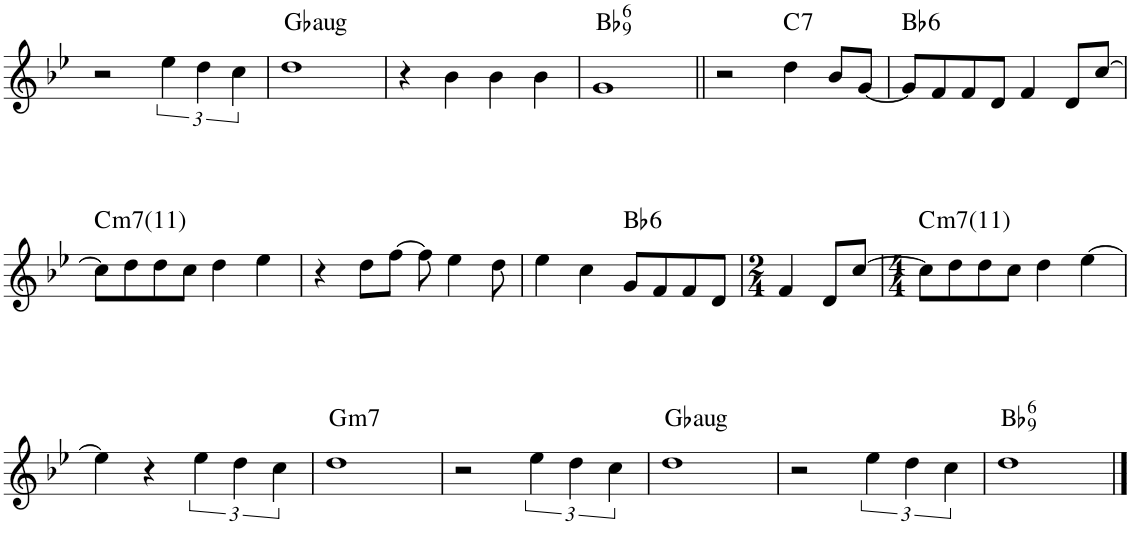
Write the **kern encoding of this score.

**kern	**harte
*part1	*part1
*staff1	*
*I"Piano	*
*I'Pno.	*
!!LO:PB:g=z
*clefG2	*
*k[b-e-]	*
*M4/4	*
=53	=53
2r	.
6ee-\	.
6dd\	.
6cc\	.
=54	=54
!	!LO:H:kt=aug
1dd	Gb:aug
=55	=55
4r	.
4b-\	.
4b-\	.
4b-\	.
=56	=56
!	!LO:H:kt=6
1g	Bb:maj6(9)
=57||	=57||
2r	.
!	!LO:H:kt=7
4dd\	C:7
8b-/L	.
[8g/J	.
=58	=58
!	!LO:H:kt=6
8g/L]	Bb:maj6
8f/	.
8f/	.
8d/J	.
4f/	.
8d/L	.
[8cc/J	.
!!LO:LB:g=z
=59	=59
!	!LO:H:kt=m7
8cc\L]	C:min7(11)
8dd\	.
8dd\	.
8cc\J	.
4dd\	.
4ee-\	.
=60	=60
4r	.
8dd\L	.
[8ff\J	.
8ff\]	.
4ee-\	.
8dd\	.
=61	=61
4ee-\	.
4cc\	.
!	!LO:H:kt=6
8g/L	Bb:maj6
8f/	.
8f/	.
8d/J	.
=62	=62
*M2/4	*
4f/	.
8d/L	.
[8cc/J	.
=63	=63
*M4/4	*
!	!LO:H:kt=m7
8cc\L]	C:min7(11)
8dd\	.
8dd\	.
8cc\J	.
4dd\	.
[4ee-\	.
!!LO:LB:g=z
=64	=64
4ee-\]	.
4r	.
6ee-\	.
6dd\	.
6cc\	.
=65	=65
!	!LO:H:kt=m7
1dd	G:min7
=66	=66
2r	.
6ee-\	.
6dd\	.
6cc\	.
=67	=67
!	!LO:H:kt=aug
1dd	Gb:aug
=68	=68
2r	.
6ee-\	.
6dd\	.
6cc\	.
=69	=69
!	!LO:H:kt=6
1dd	Bb:maj6(9)
==	==
*-	*-
